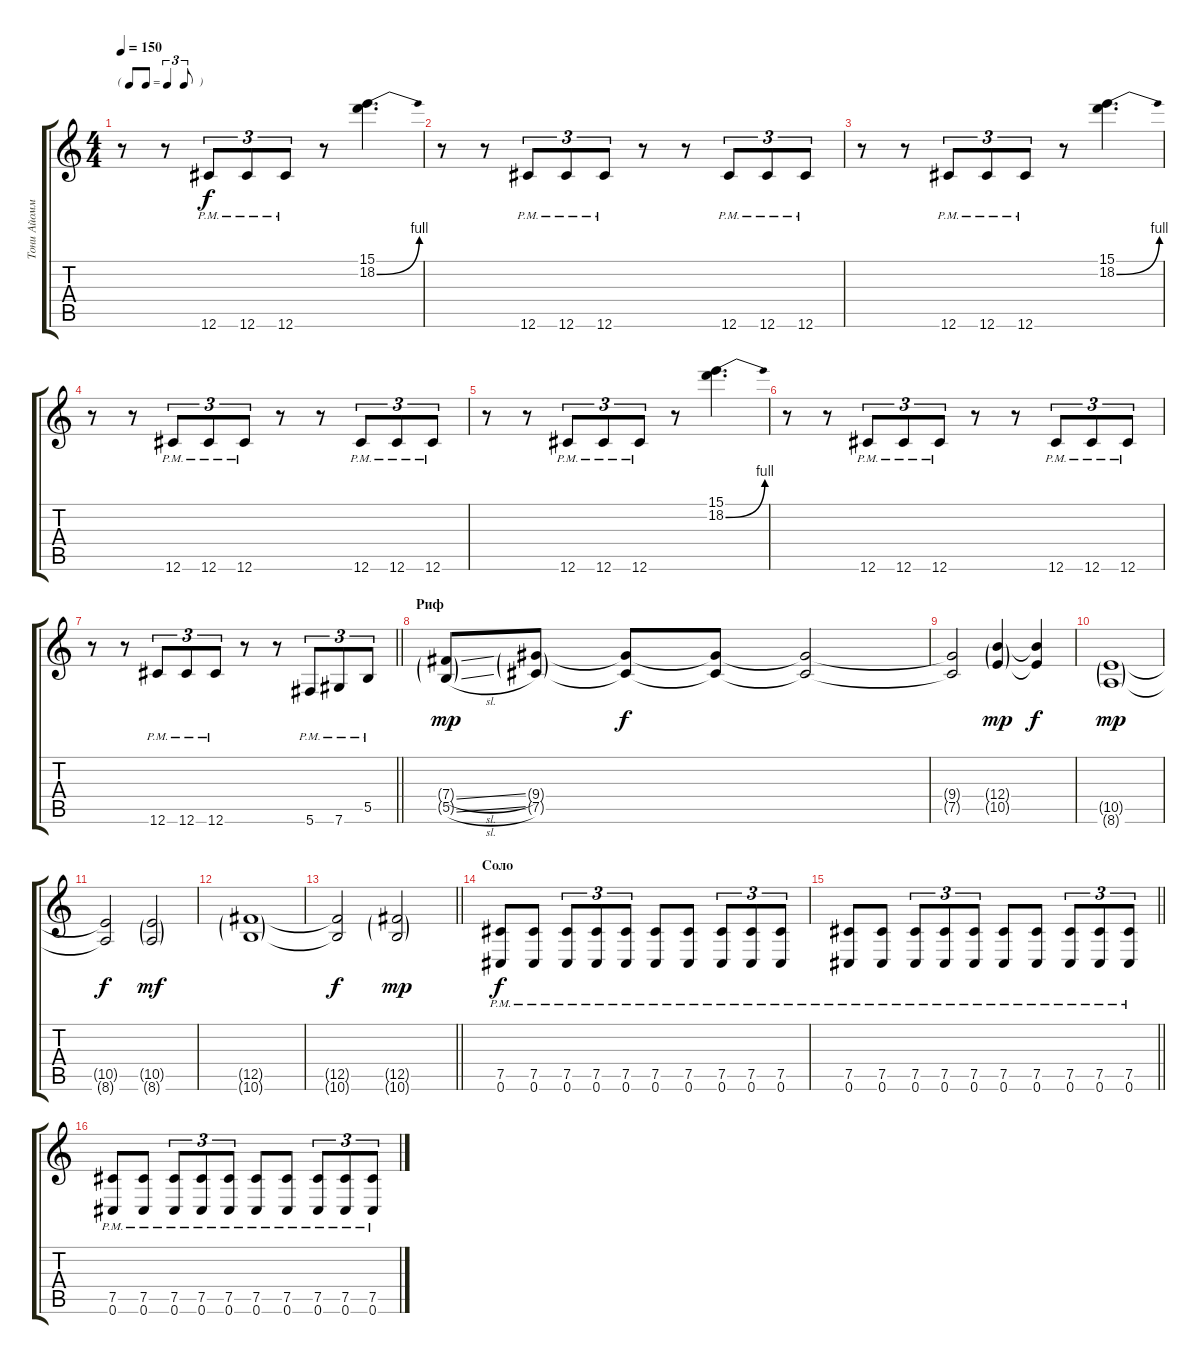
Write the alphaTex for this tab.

\track ("Тони Айомми 2" "Тони Айомм") {instrument distortionguitar}
\staff {score tabs}
\tuning (Db4 Ab3 E3 B2 Gb2 Db2) {hide}
\ts (4 4)
\tf triplet8th
\tempo 150
\clef g2
\ks c
r.8{dy f} r.8 12.6{pm}.8{tu (3 2)} 12.6{pm}.8{tu (3 2)} 12.6{pm}.8{tu (3 2)} r.8 (15.1 18.2{be (bend 0 0 60 4)}).4{d} |
r.8 r.8 12.6{pm}.8{tu (3 2)} 12.6{pm}.8{tu (3 2)} 12.6{pm}.8{tu (3 2)} r.8 r.8 12.6{pm}.8{tu (3 2)} 12.6{pm}.8{tu (3 2)} 12.6{pm}.8{tu (3 2)} |
r.8 r.8 12.6{pm}.8{tu (3 2)} 12.6{pm}.8{tu (3 2)} 12.6{pm}.8{tu (3 2)} r.8 (15.1 18.2{be (bend 0 0 60 4)}).4{d} |
r.8 r.8 12.6{pm}.8{tu (3 2)} 12.6{pm}.8{tu (3 2)} 12.6{pm}.8{tu (3 2)} r.8 r.8 12.6{pm}.8{tu (3 2)} 12.6{pm}.8{tu (3 2)} 12.6{pm}.8{tu (3 2)} |
r.8 r.8 12.6{pm}.8{tu (3 2)} 12.6{pm}.8{tu (3 2)} 12.6{pm}.8{tu (3 2)} r.8 (15.1 18.2{be (bend 0 0 60 4)}).4{d} |
r.8 r.8 12.6{pm}.8{tu (3 2)} 12.6{pm}.8{tu (3 2)} 12.6{pm}.8{tu (3 2)} r.8 r.8 12.6{pm}.8{tu (3 2)} 12.6{pm}.8{tu (3 2)} 12.6{pm}.8{tu (3 2)} |
\barLineRight lightlight
r.8 r.8 12.6{pm}.8{tu (3 2)} 12.6{pm}.8{tu (3 2)} 12.6{pm}.8{tu (3 2)} r.8 r.8 5.6{pm}.8{tu (3 2)} 7.6{pm}.8{tu (3 2)} 5.5{pm}.8{tu (3 2)} |
\section ("" "Риф")
(7.4{sl g} 5.5{sl g}).8{dy mp} (9.4{g} 7.5{g}).8 (9.4{t} 7.5{t}).8{dy f} (9.4{t} 7.5{t}).8 (9.4{t} 7.5{t}).2 |
(9.4{t} 7.5{t}).2 (12.4{g} 10.5{g}).4{dy mp} (12.4{t} 10.5{t}).4{dy f} |
(10.5{g} 8.6{g}).1{dy mp} |
(10.5{t} 8.6{t}).2{dy f} (10.5{g} 8.6{g}).2{dy mf} |
(12.5{g} 10.6{g}).1 |
\barLineRight lightlight
(12.5{t} 10.6{t}).2{dy f} (12.5{g} 10.6{g}).2{dy mp} |
\section ("" "Соло")
(7.5{pm} 0.6).8{dy f volume 12} (7.5{pm} 0.6).8 (7.5{pm} 0.6).8{tu (3 2)} (7.5{pm} 0.6).8{tu (3 2)} (7.5{pm} 0.6).8{tu (3 2)} (7.5{pm} 0.6).8 (7.5{pm} 0.6).8 (7.5{pm} 0.6).8{tu (3 2)} (7.5{pm} 0.6).8{tu (3 2)} (7.5{pm} 0.6).8{tu (3 2)} |
\barLineRight lightlight
(7.5{pm} 0.6).8{volume 12} (7.5{pm} 0.6).8 (7.5{pm} 0.6).8{tu (3 2)} (7.5{pm} 0.6).8{tu (3 2)} (7.5{pm} 0.6).8{tu (3 2)} (7.5{pm} 0.6).8 (7.5{pm} 0.6).8 (7.5{pm} 0.6).8{tu (3 2)} (7.5{pm} 0.6).8{tu (3 2)} (7.5{pm} 0.6).8{tu (3 2)} |
(7.5{pm} 0.6).8{volume 12} (7.5{pm} 0.6).8 (7.5{pm} 0.6).8{tu (3 2)} (7.5{pm} 0.6).8{tu (3 2)} (7.5{pm} 0.6).8{tu (3 2)} (7.5{pm} 0.6).8 (7.5{pm} 0.6).8 (7.5{pm} 0.6).8{tu (3 2)} (7.5{pm} 0.6).8{tu (3 2)} (7.5{pm} 0.6).8{tu (3 2)}
